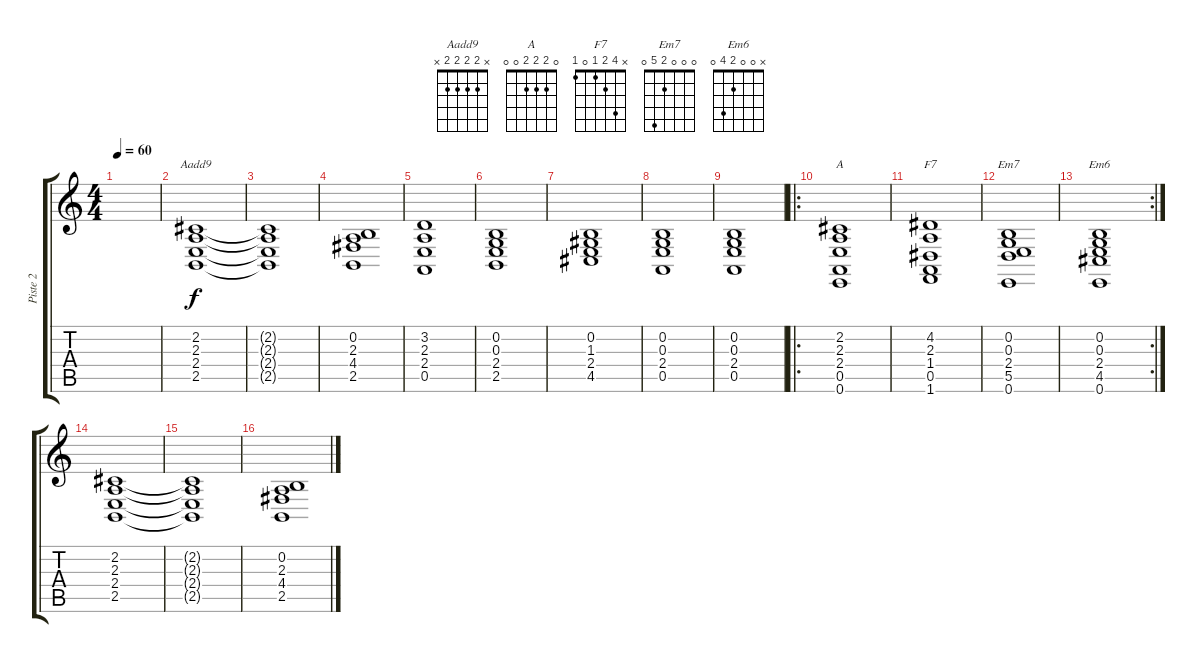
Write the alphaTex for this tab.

\track ("Piste 2" "Piste 2") {instrument drawbarorgan}
\staff {score tabs}
\tuning (E4 B3 G3 D3 A2 E2) {hide}
\chord ("Aadd9" x 2 2 2 2 x)
\chord ("A" 0 2 2 2 0 0)
\chord ("F7" x 4 2 1 0 1)
\chord ("Em7" 0 0 0 2 5 0)
\chord ("Em6" x 0 0 2 4 0)
\ts (4 4)
\tempo 60
\clef g2
\ks c
|
(2.2 2.3 2.4 2.5).1{ch "Aadd9" volume 12} |
(2.2{t} 2.3{t} 2.4{t} 2.5{t}).1 |
(0.2 2.3 4.4 2.5).1 |
(3.2 2.3 2.4 0.5).1 |
(0.2 0.3 2.4 2.5).1 |
(0.2 1.3 2.4 4.5).1 |
(0.2 0.3 2.4 0.5).1 |
(0.2 0.3 2.4 0.5).1 |
\ro
(2.2 2.3 2.4 0.5 0.6).1{ch "A"} |
(4.2 2.3 1.4 0.5 1.6).1{ch "F7"} |
(0.2 0.3 2.4 5.5 0.6).1{ch "Em7"} |
\rc 2
(0.2 0.3 2.4 4.5 0.6).1{ch "Em6"} |
(2.2 2.3 2.4 2.5).1 |
(2.2{t} 2.3{t} 2.4{t} 2.5{t}).1 |
(0.2 2.3 4.4 2.5).1
